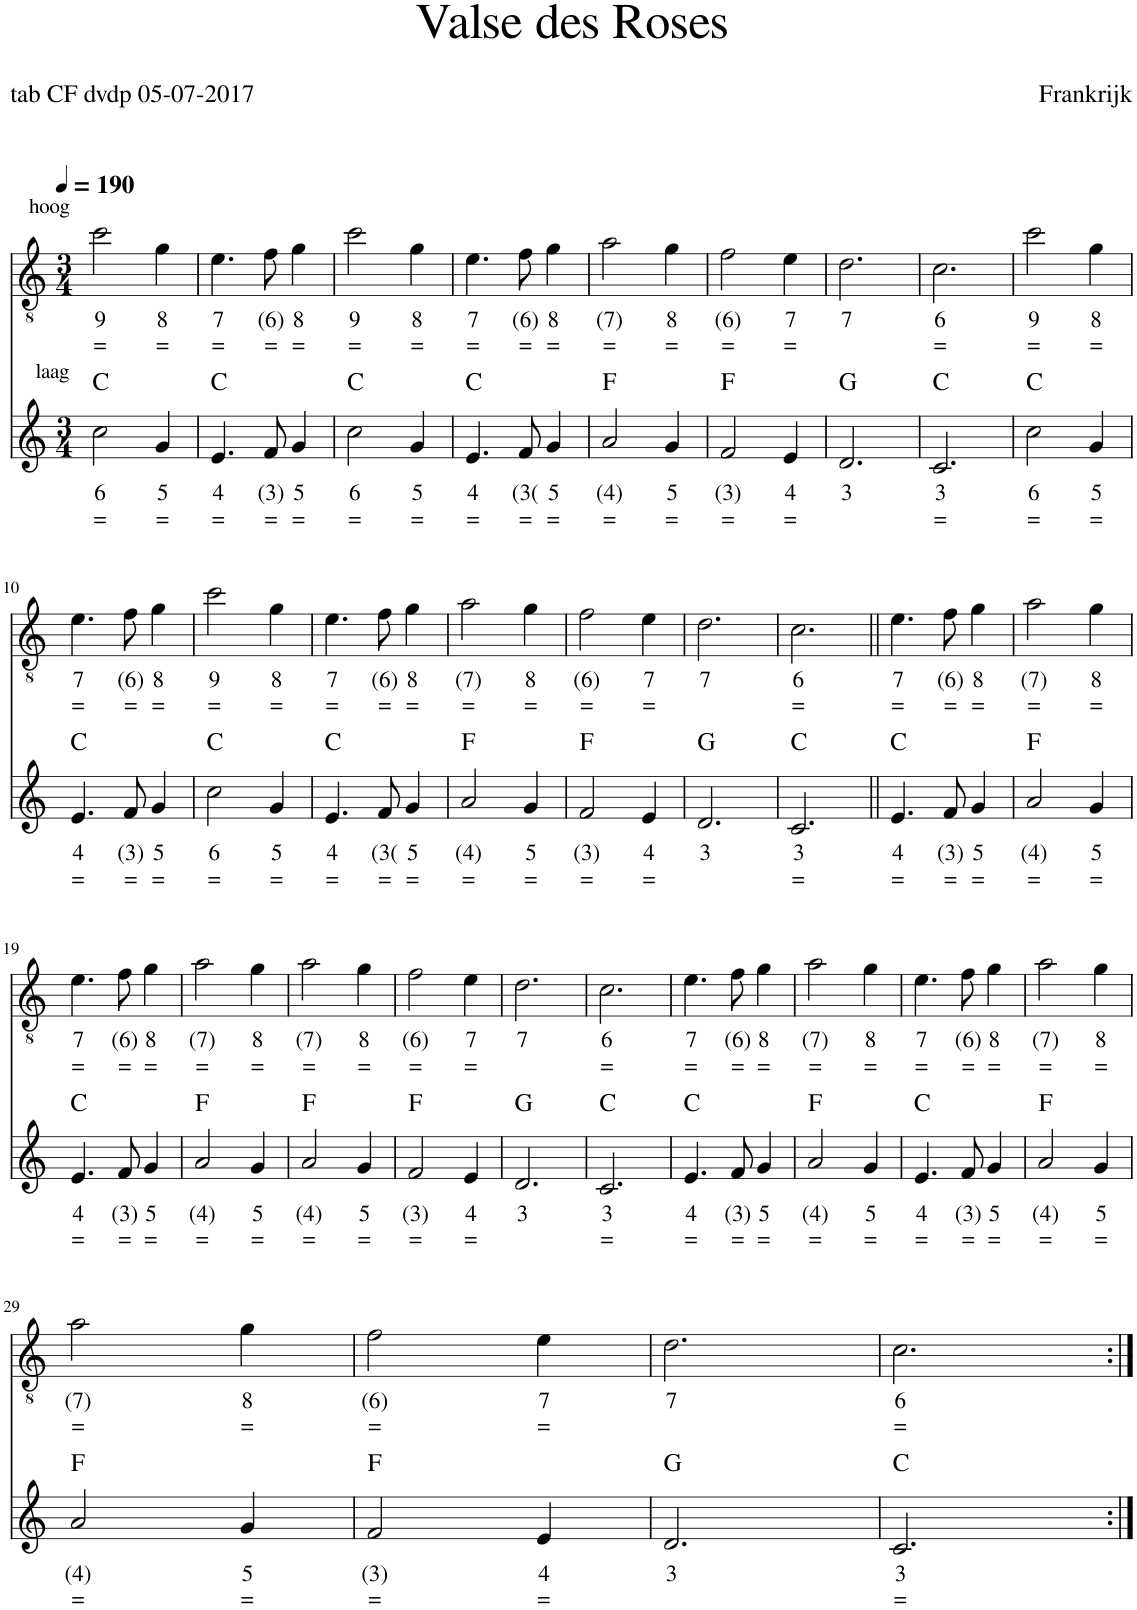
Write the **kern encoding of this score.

**kern	**text	**text	**harte	**kern	**text	**text
*part2	*part2	*part2	*part2	*part1	*part1	*part1
*staff2	*staff2	*staff2	*	*staff1	*staff1	*staff1
*I"Stem	*	*	*	*I"Klassieke gitaar, Accordion	*	*
*	*	*	*	*I'Acc	*	*
*clefG2	*	*	*	*clefGv2	*	*
*k[]	*	*	*	*k[]	*	*
*M3/4	*	*	*	*M3/4	*	*
*MM190	*	*	*	*MM190	*	*
=1	=1	=1	=1	=1	=1	=1
!	!	!	!	!LO:TX:a:t=hoog	!	!
!LO:TX:a:t=laag	!	!	!	!	!	!
!	!LO:LY:b	!LO:LY:b	!	!	!LO:LY:b	!LO:LY:b
2cc\	6	=	C:maj	2cc\	9	=
!	!LO:LY:b	!LO:LY:b	!	!	!LO:LY:b	!LO:LY:b
4g/	5	=	.	4g\	8	=
=2	=2	=2	=2	=2	=2	=2
!	!LO:LY:b	!LO:LY:b	!	!	!LO:LY:b	!LO:LY:b
4.e/	4	=	C:maj	4.e\	7	=
!	!LO:LY:b	!LO:LY:b	!	!	!LO:LY:b	!LO:LY:b
8f/	(3)	=	.	8f\	(6)	=
!	!LO:LY:b	!LO:LY:b	!	!	!LO:LY:b	!LO:LY:b
4g/	5	=	.	4g\	8	=
=3	=3	=3	=3	=3	=3	=3
!	!LO:LY:b	!LO:LY:b	!	!	!LO:LY:b	!LO:LY:b
2cc\	6	=	C:maj	2cc\	9	=
!	!LO:LY:b	!LO:LY:b	!	!	!LO:LY:b	!LO:LY:b
4g/	5	=	.	4g\	8	=
=4	=4	=4	=4	=4	=4	=4
!	!LO:LY:b	!LO:LY:b	!	!	!LO:LY:b	!LO:LY:b
4.e/	4	=	C:maj	4.e\	7	=
!	!LO:LY:b	!LO:LY:b	!	!	!LO:LY:b	!LO:LY:b
8f/	(3(	=	.	8f\	(6)	=
!	!LO:LY:b	!LO:LY:b	!	!	!LO:LY:b	!LO:LY:b
4g/	5	=	.	4g\	8	=
=5	=5	=5	=5	=5	=5	=5
!	!LO:LY:b	!LO:LY:b	!	!	!LO:LY:b	!LO:LY:b
2a/	(4)	=	F:maj	2a\	(7)	=
!	!LO:LY:b	!LO:LY:b	!	!	!LO:LY:b	!LO:LY:b
4g/	5	=	.	4g\	8	=
=6	=6	=6	=6	=6	=6	=6
!	!LO:LY:b	!LO:LY:b	!	!	!LO:LY:b	!LO:LY:b
2f/	(3)	=	F:maj	2f\	(6)	=
!	!LO:LY:b	!LO:LY:b	!	!	!LO:LY:b	!LO:LY:b
4e/	4	=	.	4e\	7	=
=7	=7	=7	=7	=7	=7	=7
!	!LO:LY:b	!	!	!	!LO:LY:b	!
2.d/	3	.	G:maj	2.d\	7	.
=8	=8	=8	=8	=8	=8	=8
!	!LO:LY:b	!LO:LY:b	!	!	!LO:LY:b	!LO:LY:b
2.c/	3	=	C:maj	2.c\	6	=
=9	=9	=9	=9	=9	=9	=9
!	!LO:LY:b	!LO:LY:b	!	!	!LO:LY:b	!LO:LY:b
2cc\	6	=	C:maj	2cc\	9	=
!	!LO:LY:b	!LO:LY:b	!	!	!LO:LY:b	!LO:LY:b
4g/	5	=	.	4g\	8	=
!!LO:LB:g=z
=10	=10	=10	=10	=10	=10	=10
!	!LO:LY:b	!LO:LY:b	!	!	!LO:LY:b	!LO:LY:b
4.e/	4	=	C:maj	4.e\	7	=
!	!LO:LY:b	!LO:LY:b	!	!	!LO:LY:b	!LO:LY:b
8f/	(3)	=	.	8f\	(6)	=
!	!LO:LY:b	!LO:LY:b	!	!	!LO:LY:b	!LO:LY:b
4g/	5	=	.	4g\	8	=
=11	=11	=11	=11	=11	=11	=11
!	!LO:LY:b	!LO:LY:b	!	!	!LO:LY:b	!LO:LY:b
2cc\	6	=	C:maj	2cc\	9	=
!	!LO:LY:b	!LO:LY:b	!	!	!LO:LY:b	!LO:LY:b
4g/	5	=	.	4g\	8	=
=12	=12	=12	=12	=12	=12	=12
!	!LO:LY:b	!LO:LY:b	!	!	!LO:LY:b	!LO:LY:b
4.e/	4	=	C:maj	4.e\	7	=
!	!LO:LY:b	!LO:LY:b	!	!	!LO:LY:b	!LO:LY:b
8f/	(3(	=	.	8f\	(6)	=
!	!LO:LY:b	!LO:LY:b	!	!	!LO:LY:b	!LO:LY:b
4g/	5	=	.	4g\	8	=
=13	=13	=13	=13	=13	=13	=13
!	!LO:LY:b	!LO:LY:b	!	!	!LO:LY:b	!LO:LY:b
2a/	(4)	=	F:maj	2a\	(7)	=
!	!LO:LY:b	!LO:LY:b	!	!	!LO:LY:b	!LO:LY:b
4g/	5	=	.	4g\	8	=
=14	=14	=14	=14	=14	=14	=14
!	!LO:LY:b	!LO:LY:b	!	!	!LO:LY:b	!LO:LY:b
2f/	(3)	=	F:maj	2f\	(6)	=
!	!LO:LY:b	!LO:LY:b	!	!	!LO:LY:b	!LO:LY:b
4e/	4	=	.	4e\	7	=
=15	=15	=15	=15	=15	=15	=15
!	!LO:LY:b	!	!	!	!LO:LY:b	!
2.d/	3	.	G:maj	2.d\	7	.
=16	=16	=16	=16	=16	=16	=16
!	!LO:LY:b	!LO:LY:b	!	!	!LO:LY:b	!LO:LY:b
2.c/	3	=	C:maj	2.c\	6	=
=17||	=17||	=17||	=17||	=17||	=17||	=17||
!	!LO:LY:b	!LO:LY:b	!	!	!LO:LY:b	!LO:LY:b
4.e/	4	=	C:maj	4.e\	7	=
!	!LO:LY:b	!LO:LY:b	!	!	!LO:LY:b	!LO:LY:b
8f/	(3)	=	.	8f\	(6)	=
!	!LO:LY:b	!LO:LY:b	!	!	!LO:LY:b	!LO:LY:b
4g/	5	=	.	4g\	8	=
=18	=18	=18	=18	=18	=18	=18
!	!LO:LY:b	!LO:LY:b	!	!	!LO:LY:b	!LO:LY:b
2a/	(4)	=	F:maj	2a\	(7)	=
!	!LO:LY:b	!LO:LY:b	!	!	!LO:LY:b	!LO:LY:b
4g/	5	=	.	4g\	8	=
!!LO:LB:g=z
=19	=19	=19	=19	=19	=19	=19
!	!LO:LY:b	!LO:LY:b	!	!	!LO:LY:b	!LO:LY:b
4.e/	4	=	C:maj	4.e\	7	=
!	!LO:LY:b	!LO:LY:b	!	!	!LO:LY:b	!LO:LY:b
8f/	(3)	=	.	8f\	(6)	=
!	!LO:LY:b	!LO:LY:b	!	!	!LO:LY:b	!LO:LY:b
4g/	5	=	.	4g\	8	=
=20	=20	=20	=20	=20	=20	=20
!	!LO:LY:b	!LO:LY:b	!	!	!LO:LY:b	!LO:LY:b
2a/	(4)	=	F:maj	2a\	(7)	=
!	!LO:LY:b	!LO:LY:b	!	!	!LO:LY:b	!LO:LY:b
4g/	5	=	.	4g\	8	=
=21	=21	=21	=21	=21	=21	=21
!	!LO:LY:b	!LO:LY:b	!	!	!LO:LY:b	!LO:LY:b
2a/	(4)	=	F:maj	2a\	(7)	=
!	!LO:LY:b	!LO:LY:b	!	!	!LO:LY:b	!LO:LY:b
4g/	5	=	.	4g\	8	=
=22	=22	=22	=22	=22	=22	=22
!	!LO:LY:b	!LO:LY:b	!	!	!LO:LY:b	!LO:LY:b
2f/	(3)	=	F:maj	2f\	(6)	=
!	!LO:LY:b	!LO:LY:b	!	!	!LO:LY:b	!LO:LY:b
4e/	4	=	.	4e\	7	=
=23	=23	=23	=23	=23	=23	=23
!	!LO:LY:b	!	!	!	!LO:LY:b	!
2.d/	3	.	G:maj	2.d\	7	.
=24	=24	=24	=24	=24	=24	=24
!	!LO:LY:b	!LO:LY:b	!	!	!LO:LY:b	!LO:LY:b
2.c/	3	=	C:maj	2.c\	6	=
=25	=25	=25	=25	=25	=25	=25
!	!LO:LY:b	!LO:LY:b	!	!	!LO:LY:b	!LO:LY:b
4.e/	4	=	C:maj	4.e\	7	=
!	!LO:LY:b	!LO:LY:b	!	!	!LO:LY:b	!LO:LY:b
8f/	(3)	=	.	8f\	(6)	=
!	!LO:LY:b	!LO:LY:b	!	!	!LO:LY:b	!LO:LY:b
4g/	5	=	.	4g\	8	=
=26	=26	=26	=26	=26	=26	=26
!	!LO:LY:b	!LO:LY:b	!	!	!LO:LY:b	!LO:LY:b
2a/	(4)	=	F:maj	2a\	(7)	=
!	!LO:LY:b	!LO:LY:b	!	!	!LO:LY:b	!LO:LY:b
4g/	5	=	.	4g\	8	=
=27	=27	=27	=27	=27	=27	=27
!	!LO:LY:b	!LO:LY:b	!	!	!LO:LY:b	!LO:LY:b
4.e/	4	=	C:maj	4.e\	7	=
!	!LO:LY:b	!LO:LY:b	!	!	!LO:LY:b	!LO:LY:b
8f/	(3)	=	.	8f\	(6)	=
!	!LO:LY:b	!LO:LY:b	!	!	!LO:LY:b	!LO:LY:b
4g/	5	=	.	4g\	8	=
=28	=28	=28	=28	=28	=28	=28
!	!LO:LY:b	!LO:LY:b	!	!	!LO:LY:b	!LO:LY:b
2a/	(4)	=	F:maj	2a\	(7)	=
!	!LO:LY:b	!LO:LY:b	!	!	!LO:LY:b	!LO:LY:b
4g/	5	=	.	4g\	8	=
!!LO:LB:g=z
=29	=29	=29	=29	=29	=29	=29
!	!LO:LY:b	!LO:LY:b	!	!	!LO:LY:b	!LO:LY:b
2a/	(4)	=	F:maj	2a\	(7)	=
!	!LO:LY:b	!LO:LY:b	!	!	!LO:LY:b	!LO:LY:b
4g/	5	=	.	4g\	8	=
=30	=30	=30	=30	=30	=30	=30
!	!LO:LY:b	!LO:LY:b	!	!	!LO:LY:b	!LO:LY:b
2f/	(3)	=	F:maj	2f\	(6)	=
!	!LO:LY:b	!LO:LY:b	!	!	!LO:LY:b	!LO:LY:b
4e/	4	=	.	4e\	7	=
=31	=31	=31	=31	=31	=31	=31
!	!LO:LY:b	!	!	!	!LO:LY:b	!
2.d/	3	.	G:maj	2.d\	7	.
=32	=32	=32	=32	=32	=32	=32
!	!LO:LY:b	!LO:LY:b	!	!	!LO:LY:b	!LO:LY:b
2.c/	3	=	C:maj	2.c\	6	=
=:|!	=:|!	=:|!	=:|!	=:|!	=:|!	=:|!
*-	*-	*-	*-	*-	*-	*-
